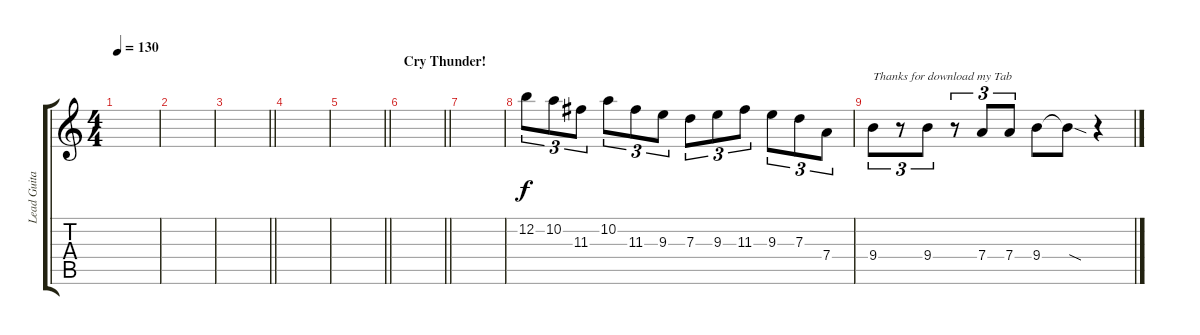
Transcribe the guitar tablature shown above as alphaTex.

\track ("Lead Guitar - Sam Totman" "Lead Guita") {instrument distortionguitar}
\staff {score tabs}
\tuning (E4 B3 G3 D3 A2 E2) {hide}
\ts (4 4)
\tempo 130
\clef g2
\ks c
|
|
\barLineRight lightlight
|
|
\barLineRight lightlight
|
\section ("" "Cry Thunder!")
\barLineRight lightlight
|
|
12.2.8{tu (3 2) volume 16} 10.2.8{tu (3 2)} 11.3.8{tu (3 2)} 10.2.8{tu (3 2)} 11.3.8{tu (3 2)} 9.3.8{tu (3 2)} 7.3.8{tu (3 2)} 9.3.8{tu (3 2)} 11.3.8{tu (3 2)} 9.3.8{tu (3 2)} 7.3.8{tu (3 2)} 7.4.8{tu (3 2)} |
9.4.8{tu (3 2) txt "Thanks for download my Tab"} r.8{tu (3 2)} 9.4.8{tu (3 2)} r.8{tu (3 2)} 7.4.8{tu (3 2)} 7.4.8{tu (3 2)} 9.4.8 9.4{sod t}.8 r.4
